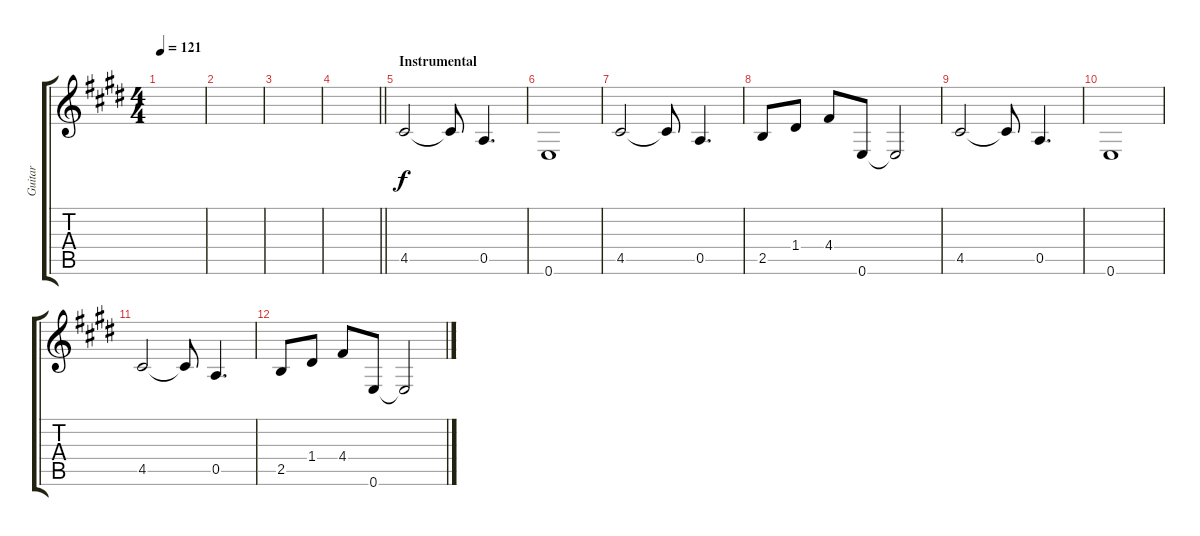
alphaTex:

\track ("Guitar" "Guitar") {instrument overdrivenguitar}
\staff {score tabs}
\tuning (E4 B3 G3 D3 A2 E2) {hide}
\ts (4 4)
\tempo 121
\clef g2
\ks e
|
|
|
\barLineRight lightlight
|
\section ("" "Instrumental")
4.5.2 4.5{t}.8 0.5.4{d} |
0.6.1 |
4.5.2 4.5{t}.8 0.5.4{d} |
2.5.8 1.4.8 4.4.8 0.6.8 0.6{t}.2 |
4.5.2 4.5{t}.8 0.5.4{d} |
0.6.1 |
4.5.2 4.5{t}.8 0.5.4{d} |
2.5.8 1.4.8 4.4.8 0.6.8 0.6{t}.2
